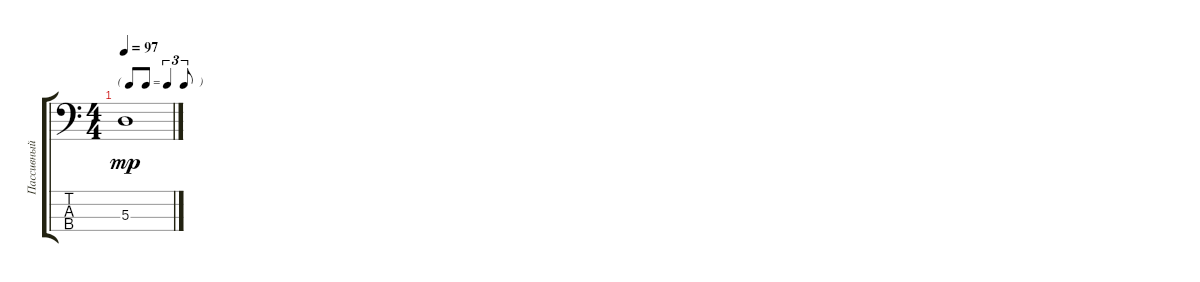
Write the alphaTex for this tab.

\track ("Пассивный" "Пассивный") {instrument electricbassfinger}
\staff {score tabs}
\tuning (G2 D2 A1 E1) {hide}
\ts (4 4)
\tf triplet8th
\tempo 97
\clef f4
\ks c
5.3.1{dy mp}
